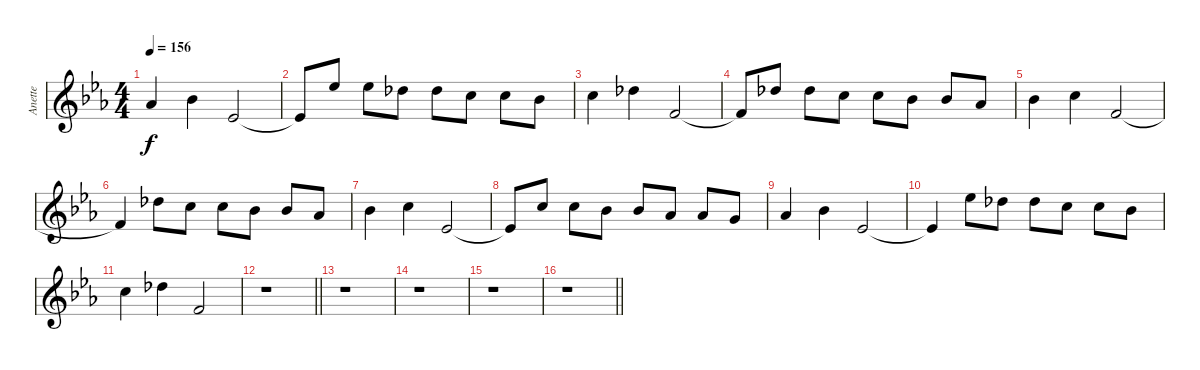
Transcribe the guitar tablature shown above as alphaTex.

\track ("Anette" "Anette") {instrument flute}
\staff {score}
\tuning (E4 B3 G3 D3 A2 E2) {hide}
\ts (4 4)
\tempo 156
\clef g2
\ks cminor
4.1.4{dy f} 6.1.4 4.2.2 |
4.2{t}.8 11.1.8 11.1.8 9.1.8 9.1.8 8.1.8 8.1.8 6.1.8 |
8.1.4 9.1.4 1.1.2 |
1.1{t}.8 9.1.8 9.1.8 8.1.8 8.1.8 6.1.8 6.1.8 4.1.8 |
6.1.4 8.1.4 1.1.2 |
1.1{t}.4 9.1.8 8.1.8 8.1.8 6.1.8 6.1.8 4.1.8 |
11.2.4 8.1.4 4.2.2 |
4.2{t}.8 8.1.8 8.1.8 6.1.8 6.1.8 4.1.8 4.1.8 3.1.8 |
4.1.4 6.1.4 4.2.2 |
4.2{t}.4 11.1.8 9.1.8 9.1.8 8.1.8 8.1.8 6.1.8 |
8.1.4 9.1.4 1.1.2 |
\barLineRight lightlight
r.1 |
r.1 |
r.1 |
r.1 |
\barLineRight lightlight
r.1
